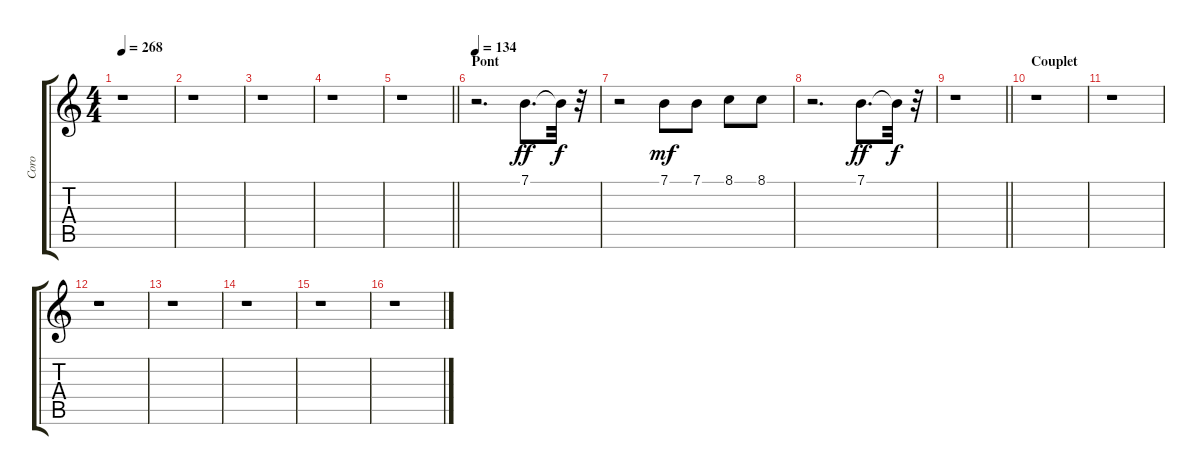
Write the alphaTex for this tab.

\track ("Coro" "Coro") {mute instrument brasssection}
\staff {score tabs}
\tuning (E4 B3 G3 D3 A2 E2) {hide}
\ts (4 4)
\tempo 268
\clef g2
\ks c
r.1{dy f} |
r.1 |
r.1 |
r.1 |
\barLineRight lightlight
r.1 |
\section ("" "Pont")
\tempo 134
r.2{d} 7.1.8{d dy ff} 7.1{t}.32{dy f} r.32 |
r.2 7.1.8{dy mf} 7.1.8 8.1.8 8.1.8 |
r.2{d} 7.1.8{d dy ff} 7.1{t}.32{dy f} r.32 |
\barLineRight lightlight
r.1 |
\section ("" "Couplet")
r.1 |
r.1 |
r.1 |
r.1 |
r.1 |
r.1 |
r.1
